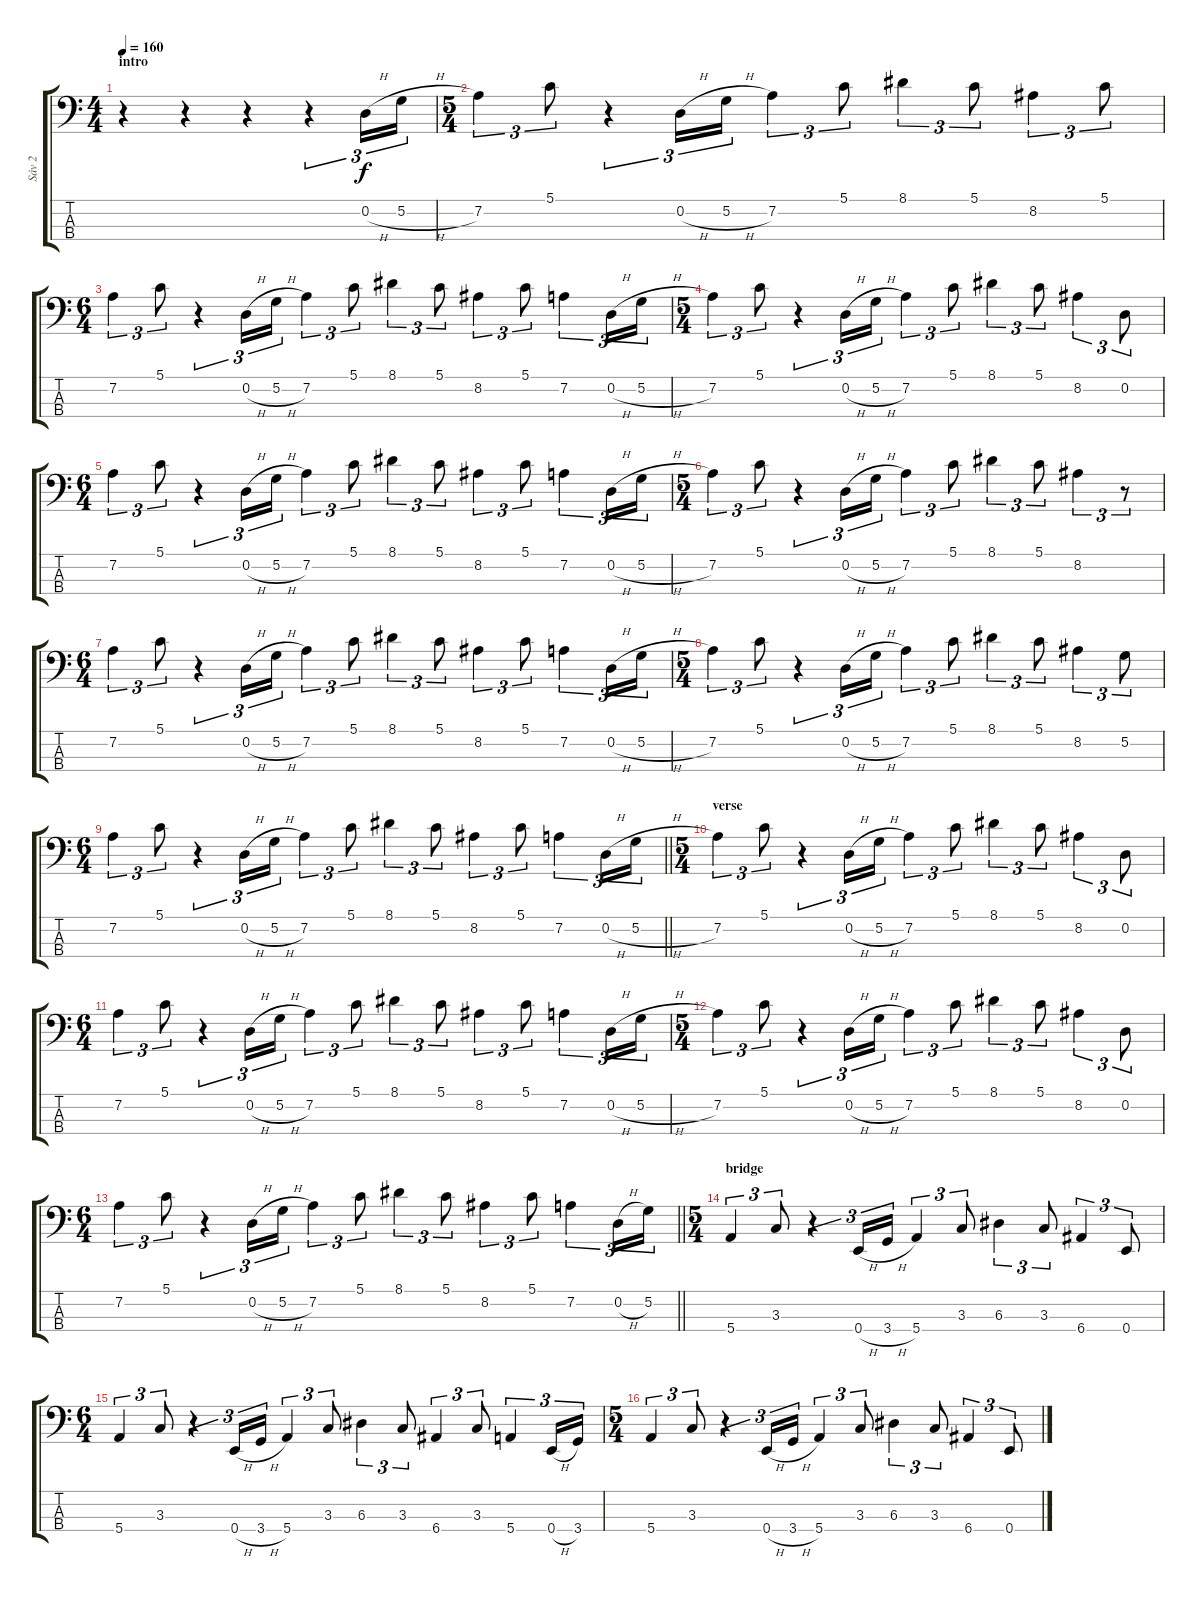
\track ("Sáv 2" "Sáv 2") {instrument electricbassfinger}
\staff {score tabs}
\tuning (G2 D2 A1 E1) {hide}
\ts (4 4)
\section ("" "intro")
\tempo 160
\clef f4
\ks c
r.4{dy f instrument electricbassfinger} r.4 r.4 r.4{tu (3 2)} 0.2{h}.16{tu (3 2)} 5.2{h}.16{tu (3 2)} |
\ts (5 4)
7.2.4{tu (3 2)} 5.1.8{tu (3 2)} r.4{tu (3 2)} 0.2{h}.16{tu (3 2)} 5.2{h}.16{tu (3 2)} 7.2.4{tu (3 2)} 5.1.8{tu (3 2)} 8.1.4{tu (3 2)} 5.1.8{tu (3 2)} 8.2.4{tu (3 2)} 5.1.8{tu (3 2)} |
\ts (6 4)
7.2.4{tu (3 2)} 5.1.8{tu (3 2)} r.4{tu (3 2)} 0.2{h}.16{tu (3 2)} 5.2{h}.16{tu (3 2)} 7.2.4{tu (3 2)} 5.1.8{tu (3 2)} 8.1.4{tu (3 2)} 5.1.8{tu (3 2)} 8.2.4{tu (3 2)} 5.1.8{tu (3 2)} 7.2.4{tu (3 2)} 0.2{h}.16{tu (3 2)} 5.2{h}.16{tu (3 2)} |
\ts (5 4)
7.2.4{tu (3 2)} 5.1.8{tu (3 2)} r.4{tu (3 2)} 0.2{h}.16{tu (3 2)} 5.2{h}.16{tu (3 2)} 7.2.4{tu (3 2)} 5.1.8{tu (3 2)} 8.1.4{tu (3 2)} 5.1.8{tu (3 2)} 8.2.4{tu (3 2)} 0.2.8{tu (3 2)} |
\ts (6 4)
7.2.4{tu (3 2)} 5.1.8{tu (3 2)} r.4{tu (3 2)} 0.2{h}.16{tu (3 2)} 5.2{h}.16{tu (3 2)} 7.2.4{tu (3 2)} 5.1.8{tu (3 2)} 8.1.4{tu (3 2)} 5.1.8{tu (3 2)} 8.2.4{tu (3 2)} 5.1.8{tu (3 2)} 7.2.4{tu (3 2)} 0.2{h}.16{tu (3 2)} 5.2{h}.16{tu (3 2)} |
\ts (5 4)
7.2.4{tu (3 2)} 5.1.8{tu (3 2)} r.4{tu (3 2)} 0.2{h}.16{tu (3 2)} 5.2{h}.16{tu (3 2)} 7.2.4{tu (3 2)} 5.1.8{tu (3 2)} 8.1.4{tu (3 2)} 5.1.8{tu (3 2)} 8.2.4{tu (3 2)} r.8{tu (3 2)} |
\ts (6 4)
7.2.4{tu (3 2)} 5.1.8{tu (3 2)} r.4{tu (3 2)} 0.2{h}.16{tu (3 2)} 5.2{h}.16{tu (3 2)} 7.2.4{tu (3 2)} 5.1.8{tu (3 2)} 8.1.4{tu (3 2)} 5.1.8{tu (3 2)} 8.2.4{tu (3 2)} 5.1.8{tu (3 2)} 7.2.4{tu (3 2)} 0.2{h}.16{tu (3 2)} 5.2{h}.16{tu (3 2)} |
\ts (5 4)
7.2.4{tu (3 2)} 5.1.8{tu (3 2)} r.4{tu (3 2)} 0.2{h}.16{tu (3 2)} 5.2{h}.16{tu (3 2)} 7.2.4{tu (3 2)} 5.1.8{tu (3 2)} 8.1.4{tu (3 2)} 5.1.8{tu (3 2)} 8.2.4{tu (3 2)} 5.2.8{tu (3 2)} |
\ts (6 4)
\barLineRight lightlight
7.2.4{tu (3 2)} 5.1.8{tu (3 2)} r.4{tu (3 2)} 0.2{h}.16{tu (3 2)} 5.2{h}.16{tu (3 2)} 7.2.4{tu (3 2)} 5.1.8{tu (3 2)} 8.1.4{tu (3 2)} 5.1.8{tu (3 2)} 8.2.4{tu (3 2)} 5.1.8{tu (3 2)} 7.2.4{tu (3 2)} 0.2{h}.16{tu (3 2)} 5.2{h}.16{tu (3 2)} |
\ts (5 4)
\section ("" "verse")
7.2.4{tu (3 2)} 5.1.8{tu (3 2)} r.4{tu (3 2)} 0.2{h}.16{tu (3 2)} 5.2{h}.16{tu (3 2)} 7.2.4{tu (3 2)} 5.1.8{tu (3 2)} 8.1.4{tu (3 2)} 5.1.8{tu (3 2)} 8.2.4{tu (3 2)} 0.2.8{tu (3 2)} |
\ts (6 4)
7.2.4{tu (3 2)} 5.1.8{tu (3 2)} r.4{tu (3 2)} 0.2{h}.16{tu (3 2)} 5.2{h}.16{tu (3 2)} 7.2.4{tu (3 2)} 5.1.8{tu (3 2)} 8.1.4{tu (3 2)} 5.1.8{tu (3 2)} 8.2.4{tu (3 2)} 5.1.8{tu (3 2)} 7.2.4{tu (3 2)} 0.2{h}.16{tu (3 2)} 5.2{h}.16{tu (3 2)} |
\ts (5 4)
7.2.4{tu (3 2)} 5.1.8{tu (3 2)} r.4{tu (3 2)} 0.2{h}.16{tu (3 2)} 5.2{h}.16{tu (3 2)} 7.2.4{tu (3 2)} 5.1.8{tu (3 2)} 8.1.4{tu (3 2)} 5.1.8{tu (3 2)} 8.2.4{tu (3 2)} 0.2.8{tu (3 2)} |
\ts (6 4)
\barLineRight lightlight
7.2.4{tu (3 2)} 5.1.8{tu (3 2)} r.4{tu (3 2)} 0.2{h}.16{tu (3 2)} 5.2{h}.16{tu (3 2)} 7.2.4{tu (3 2)} 5.1.8{tu (3 2)} 8.1.4{tu (3 2)} 5.1.8{tu (3 2)} 8.2.4{tu (3 2)} 5.1.8{tu (3 2)} 7.2.4{tu (3 2)} 0.2{h}.16{tu (3 2)} 5.2.16{tu (3 2)} |
\ts (5 4)
\section ("" "bridge")
5.4.4{tu (3 2)} 3.3.8{tu (3 2)} r.4{tu (3 2)} 0.4{h}.16{tu (3 2)} 3.4{h}.16{tu (3 2)} 5.4.4{tu (3 2)} 3.3.8{tu (3 2)} 6.3.4{tu (3 2)} 3.3.8{tu (3 2)} 6.4.4{tu (3 2)} 0.4.8{tu (3 2)} |
\ts (6 4)
5.4.4{tu (3 2)} 3.3.8{tu (3 2)} r.4{tu (3 2)} 0.4{h}.16{tu (3 2)} 3.4{h}.16{tu (3 2)} 5.4.4{tu (3 2)} 3.3.8{tu (3 2)} 6.3.4{tu (3 2)} 3.3.8{tu (3 2)} 6.4.4{tu (3 2)} 3.3.8{tu (3 2)} 5.4.4{tu (3 2)} 0.4{h}.16{tu (3 2)} 3.4.16{tu (3 2)} |
\ts (5 4)
5.4.4{tu (3 2)} 3.3.8{tu (3 2)} r.4{tu (3 2)} 0.4{h}.16{tu (3 2)} 3.4{h}.16{tu (3 2)} 5.4.4{tu (3 2)} 3.3.8{tu (3 2)} 6.3.4{tu (3 2)} 3.3.8{tu (3 2)} 6.4.4{tu (3 2)} 0.4.8{tu (3 2)}
